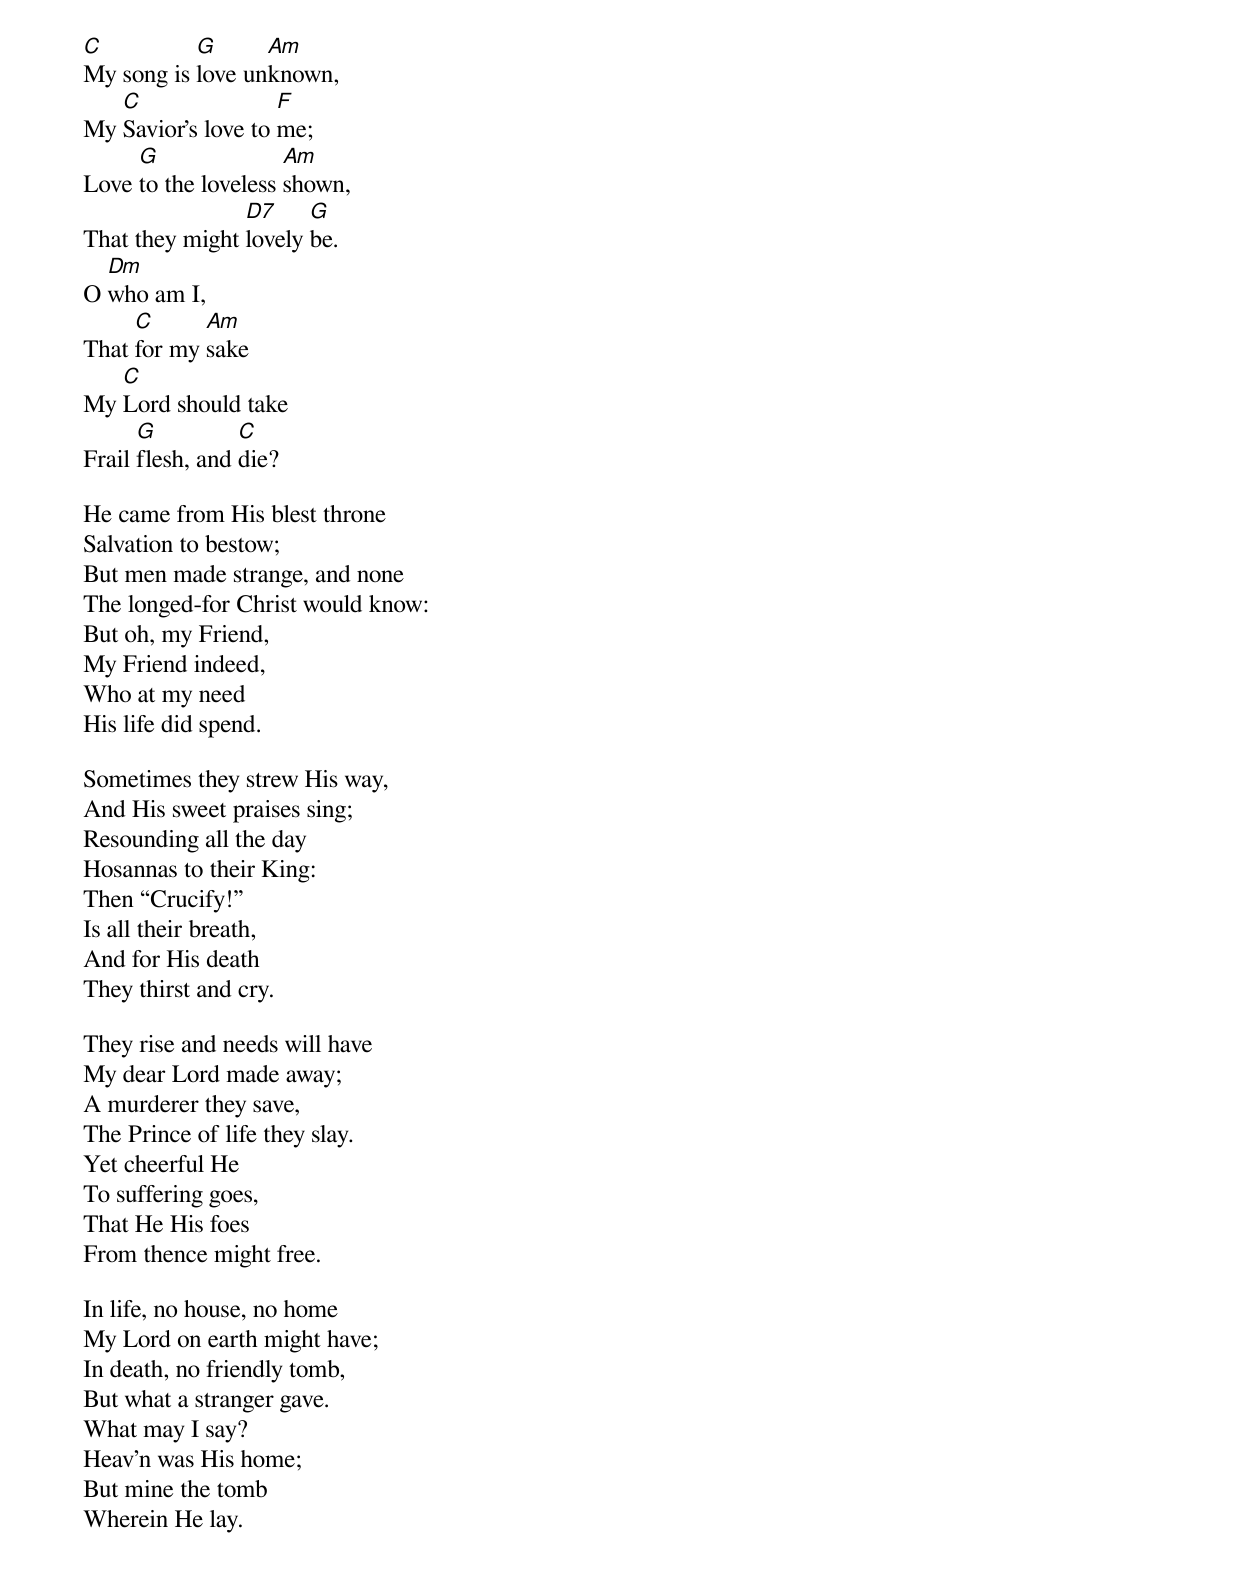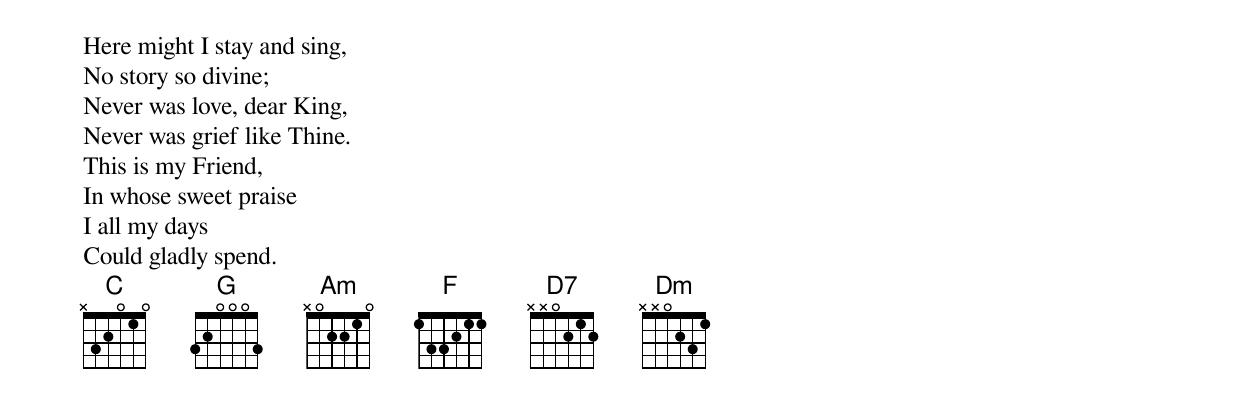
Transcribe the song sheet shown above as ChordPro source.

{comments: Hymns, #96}

[C]My song is [G]love un[Am]known,
My [C]Savior’s love to [F]me;
Love [G]to the loveless [Am]shown,
That they might [D7]lovely [G]be.
O [Dm]who am I,
That [C]for my [Am]sake
My [C]Lord should take
Frail [G]flesh, and [C]die?

He came from His blest throne
Salvation to bestow;
But men made strange, and none
The longed-for Christ would know:
But oh, my Friend,
My Friend indeed,
Who at my need
His life did spend.

Sometimes they strew His way,
And His sweet praises sing;
Resounding all the day
Hosannas to their King:
Then “Crucify!”
Is all their breath,
And for His death
They thirst and cry.

They rise and needs will have
My dear Lord made away;
A murderer they save,
The Prince of life they slay.
Yet cheerful He
To suffering goes,
That He His foes
From thence might free.

In life, no house, no home
My Lord on earth might have;
In death, no friendly tomb,
But what a stranger gave.
What may I say?
Heav’n was His home;
But mine the tomb
Wherein He lay.

Here might I stay and sing,
No story so divine;
Never was love, dear King,
Never was grief like Thine.
This is my Friend,
In whose sweet praise
I all my days
Could gladly spend.
